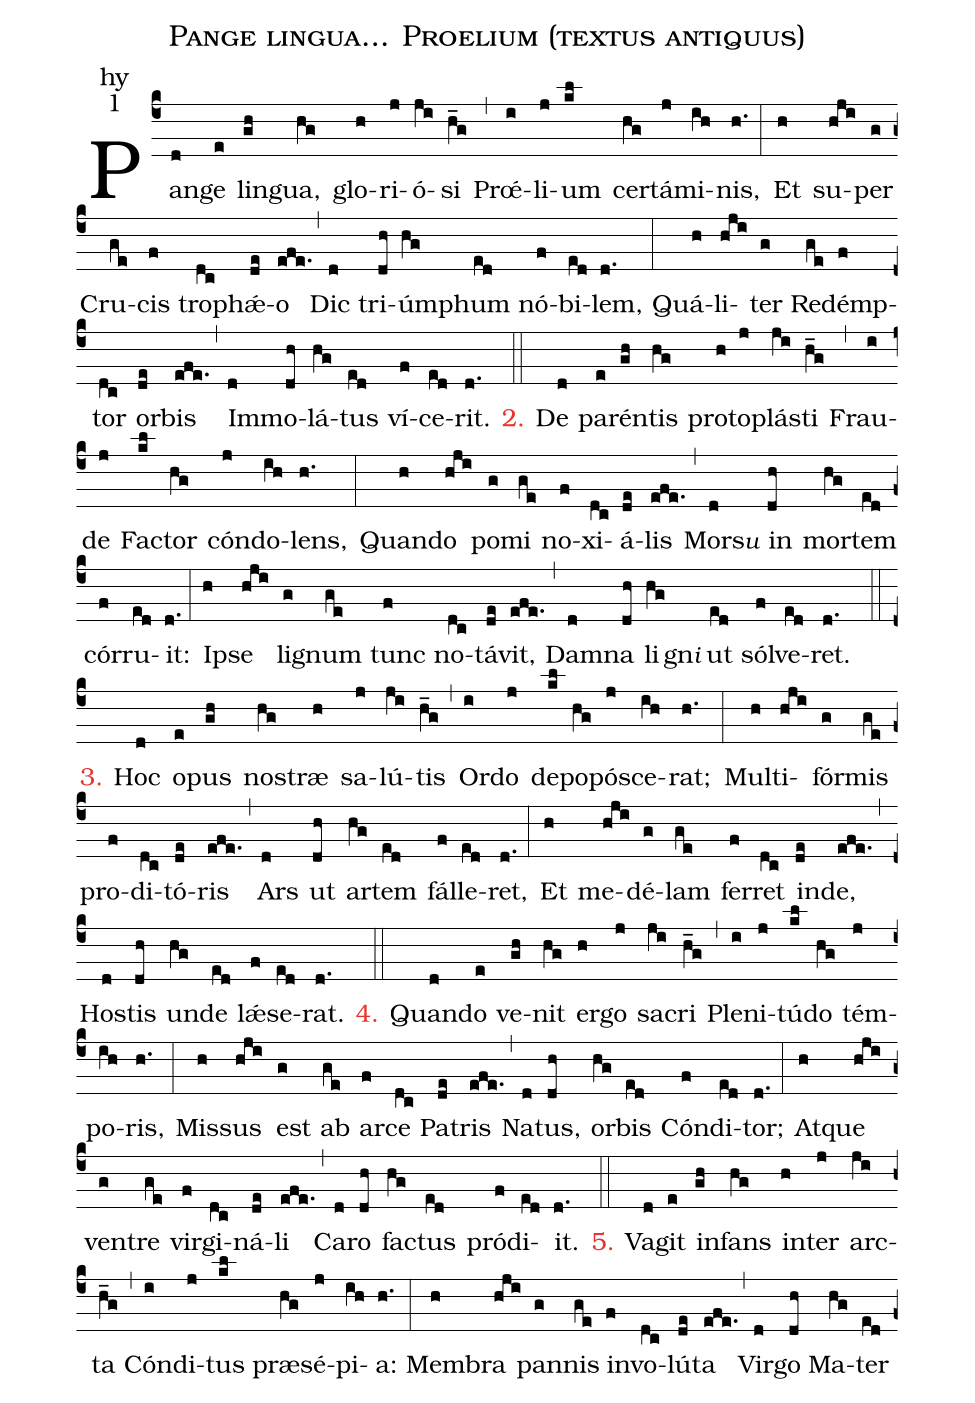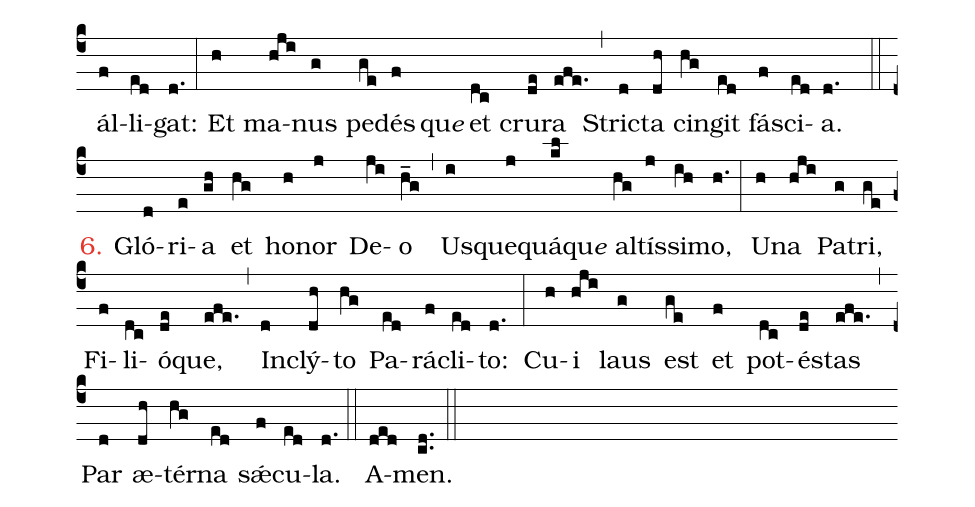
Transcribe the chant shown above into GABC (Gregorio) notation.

name:Pange lingua... Proelium (textus antiquus);
office-part:hy;
mode:1;
%%
(c4)Pan(d)ge(e) lin(gh)gua,(hg) glo(h)ri(j)ó(ji)si(h_g) (,)
Prœ́(i)li(j)um(kl) cer(hg)tá(j)mi(ih)nis,(h.) (:)
Et(h) su(hji)per(g) Cru(ge)cis(f) tro(dc)phǽ(de)o(efe.) (,)
Dic(d) tri(dh)úm(hg)phum(ed) nó(f)bi(ed)lem,(d.) (:)
Quá(h)li(hji)ter(g) Red(ge)émp(f)tor(dc) or(de)bis(efe.) (,)
Im(d)mo(dh)lá(hg)tus(ed) ví(f)ce(ed)rit.(d.) (::)

<c>2.</c> De(d) pa(e)rén(gh)tis(hg) pro(h)to(j)plás(ji)ti(h_g) (,)
Frau(i)de(j) Fac(kl)tor(hg) cón(j)do(ih)lens,(h.) (:)
Quan(h)do(hji) po(g)mi(ge) no(f)xi(dc)á(de)lis(efe.) (,)
Mor(d)s<e>u</e> in(dh) mor(hg)tem(ed) cór(f)ru(ed)it:(d.) (:)
Ip(h)se(hji) li(g)gnum(ge) tunc(f) no(dc)tá(de)vit,(efe.) (,)
Dam(d)na(dh) li(hg)gn<e>i</e>() ut(ed) sól(f)ve(ed)ret.(d.) (::)

<c>3.</c> Hoc(d) o(e)pus(gh) nos(hg)træ(h) sa(j)lú(ji)tis(h_g) (,)
Or(i)do(j) de(kl)po(hg)pó(j)sce(ih)rat;(h.) (:)
Mul(h)ti(hji)fór(g)mis(ge) pro(f)di(dc)tó(de)ris(efe.) (,)
Ars(d) ut(dh) ar(hg)tem(ed) fál(f)le(ed)ret,(d.) (:)
Et(h) me(hji)dé(g)lam(ge) fer(f)ret(dc) in(de)de,(efe.) (,)
Hos(d)tis(dh) un(hg)de(ed) lǽ(f)se(ed)rat.(d.) (::)

<c>4.</c> Quan(d)do(e) ve(gh)nit(hg) er(h)go(j) sa(ji)cri(h_g) (,)
Ple(i)ni(j)tú(kl)do(hg) tém(j)po(ih)ris,(h.) (:)
Mis(h)sus(hji) est(g) ab(ge) ar(f)ce(dc) Pa(de)tris(efe.) (,)
Na(d)tus,(dh) or(hg)bis(ed) Cón(f)di(ed)tor;(d.) (:)
At(h)que(hji) ven(g)tre(ge) vir(f)gi(dc)ná(de)li(efe.) (,)
Ca(d)ro(dh) fac(hg)tus(ed) pród(f)i(ed)it.(d.) (::)

<c>5.</c> Va(d)git(e) in(gh)fans(hg) in(h)ter(j) arc(ji)ta(h_g) (,)
Cón(i)di(j)tus(kl) præ(hg)sé(j)pi(ih)a:(h.) (:)
Mem(h)bra(hji) pan(g)nis(ge) in(f)vo(dc)lú(de)ta(efe.) (,)
Vir(d)go(dh) Ma(hg)ter(ed) ál(f)li(ed)gat:(d.) (:)
Et(h) ma(hji)nus(g) pe(ge)dés(f)qu<e>e</e>() et(dc) cru(de)ra(efe.) (,)
Stric(d)ta(dh) cin(hg)git(ed) fá(f)sci(ed)a.(d.) (::)

<c>6.</c> Gló(d)ri(e)a(gh) et(hg) ho(h)nor(j) De(ji)o(h_g) (,)
Us(i)que(j)quá(kl)qu<e>e</e> al(hg)tís(j)si(ih)mo,(h.) (:)
U(h)na(hji) Pa(g)tri,(ge) Fi(f)li(dc)ó(de)que,(efe.) (,)
In(d)clý(dh)to(hg) Pa(ed)rá(f)cli(ed)to:(d.) (:)
Cu(h)i(hji) laus(g) est(ge) et(f) pot(dc)és(de)tas(efe.) (,)
Par(d) æ(dh)tér(hg)na(ed) sǽ(f)cu(ed)la.(d.) (::)
A(ded)men.(cd..) (::)
